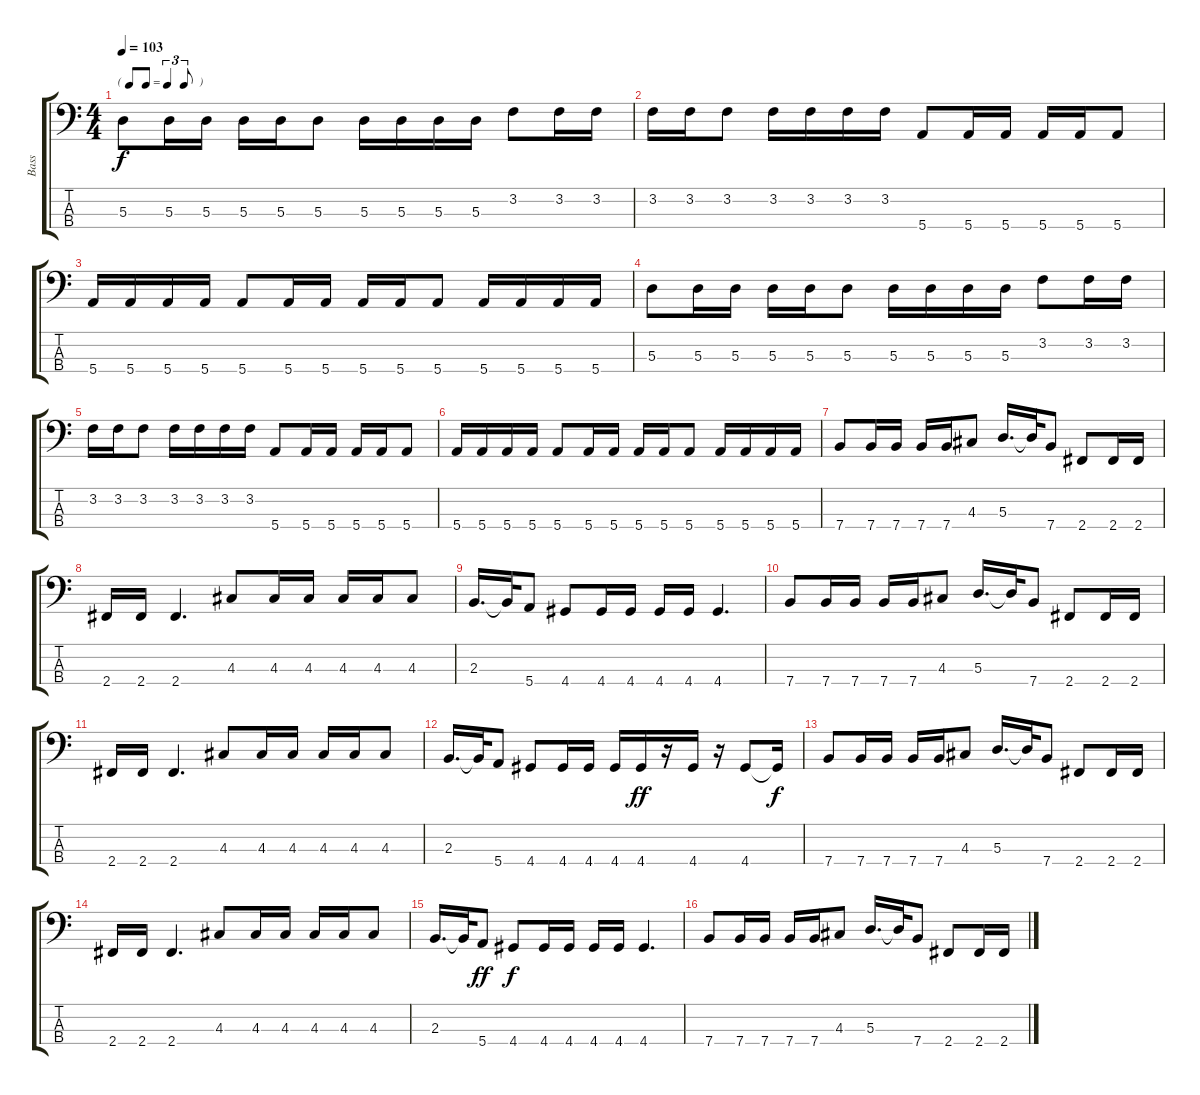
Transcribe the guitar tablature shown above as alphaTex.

\track ("Bass" "Bass") {instrument electricbassfinger}
\staff {score tabs}
\tuning (G2 D2 A1 E1) {hide}
\ts (4 4)
\tf triplet8th
\tempo 103
\clef f4
\ks c
5.3.8{dy f} 5.3.16 5.3.16 5.3.16 5.3.16 5.3.8 5.3.16 5.3.16 5.3.16 5.3.16 3.2.8 3.2.16 3.2.16 |
3.2.16 3.2.16 3.2.8 3.2.16 3.2.16 3.2.16 3.2.16 5.4.8 5.4.16 5.4.16 5.4.16 5.4.16 5.4.8 |
5.4.16 5.4.16 5.4.16 5.4.16 5.4.8 5.4.16 5.4.16 5.4.16 5.4.16 5.4.8 5.4.16 5.4.16 5.4.16 5.4.16 |
5.3.8 5.3.16 5.3.16 5.3.16 5.3.16 5.3.8 5.3.16 5.3.16 5.3.16 5.3.16 3.2.8 3.2.16 3.2.16 |
3.2.16 3.2.16 3.2.8 3.2.16 3.2.16 3.2.16 3.2.16 5.4.8 5.4.16 5.4.16 5.4.16 5.4.16 5.4.8 |
5.4.16 5.4.16 5.4.16 5.4.16 5.4.8 5.4.16 5.4.16 5.4.16 5.4.16 5.4.8 5.4.16 5.4.16 5.4.16 5.4.16 |
7.4.8 7.4.16 7.4.16 7.4.16 7.4.16 4.3.8 5.3.16{d} 5.3{t}.32 7.4.8 2.4.8 2.4.16 2.4.16 |
2.4.16 2.4.16 2.4.4{d} 4.3.8 4.3.16 4.3.16 4.3.16 4.3.16 4.3.8 |
2.3.16{d} 2.3{t}.32 5.4.8 4.4.8 4.4.16 4.4.16 4.4.16 4.4.16 4.4.4{d} |
7.4.8 7.4.16 7.4.16 7.4.16 7.4.16 4.3.8 5.3.16{d} 5.3{t}.32 7.4.8 2.4.8 2.4.16 2.4.16 |
2.4.16 2.4.16 2.4.4{d} 4.3.8 4.3.16 4.3.16 4.3.16 4.3.16 4.3.8 |
2.3.16{d} 2.3{t}.32 5.4.8 4.4.8 4.4.16 4.4.16 4.4.16 4.4.16{dy ff} r.16 4.4.16 r.16 4.4.8 4.4{t}.16{dy f} |
7.4.8 7.4.16 7.4.16 7.4.16 7.4.16 4.3.8 5.3.16{d} 5.3{t}.32 7.4.8 2.4.8 2.4.16 2.4.16 |
2.4.16 2.4.16 2.4.4{d} 4.3.8 4.3.16 4.3.16 4.3.16 4.3.16 4.3.8 |
2.3.16{d} 2.3{t}.32 5.4.8{dy ff} 4.4.8{dy f} 4.4.16 4.4.16 4.4.16 4.4.16 4.4.4{d} |
7.4.8 7.4.16 7.4.16 7.4.16 7.4.16 4.3.8 5.3.16{d} 5.3{t}.32 7.4.8 2.4.8 2.4.16 2.4.16
